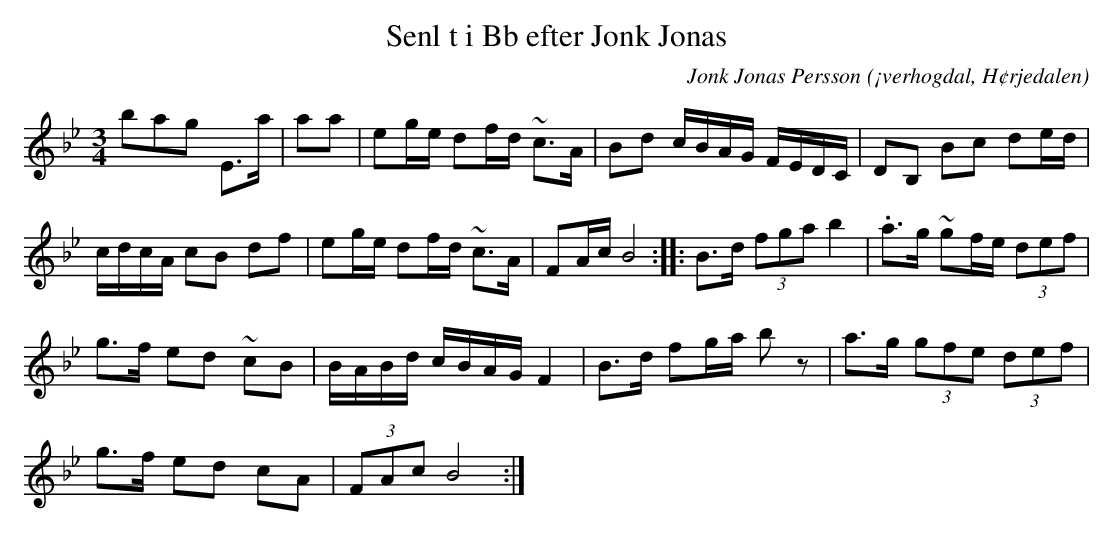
X:1
T:Senl t i Bb efter Jonk Jonas
O:¡verhogdal, H¢rjedalen
M:3/4
C:Jonk Jonas Persson
K:Bb
bag E>a |aa | eg/2e/2 df/2d/2 ~c>A | Bd c/2B/2A/2G/2 F/2E/2D/2C/2 | DB, Bc de/2d/2 |
 c/2d/2c/2A/2 cB df | eg/2e/2 df/2d/2 ~c>A | FA/2c/2 B4 :: B>d (3fga b2 | .a>g ~gf/2e/2 (3def |
g>f ed ~cB | B/2A/2B/2d/2 c/2B/2A/2G/2 F2 | B>d fg/2a/2 b z | a>g (3gfe (3def |
g>f ed cA | (3FAc B4 :|
